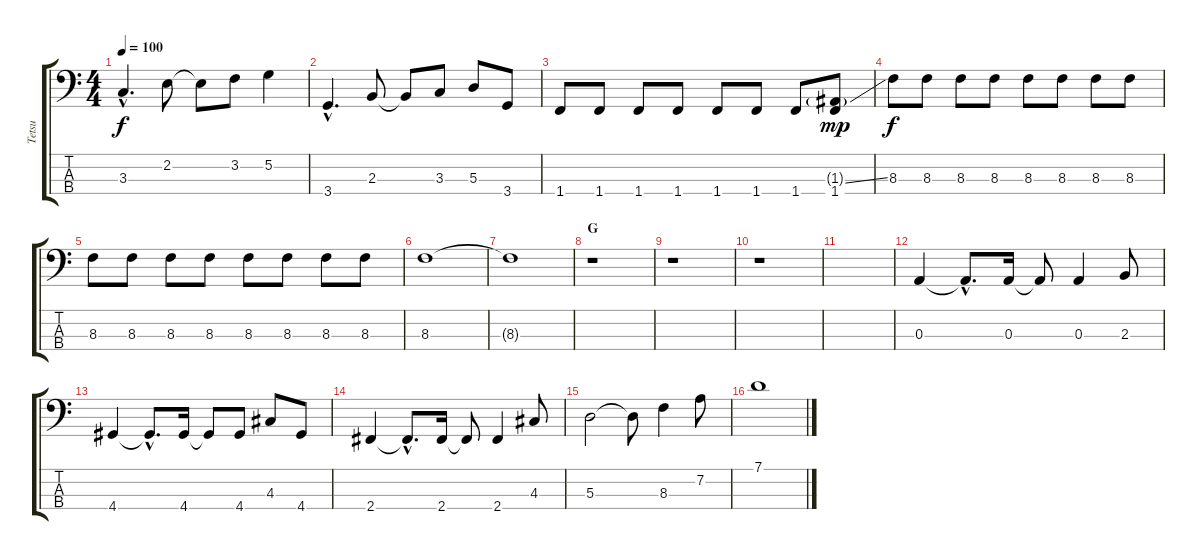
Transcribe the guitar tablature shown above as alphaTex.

\track ("Tetsu" "Tetsu") {instrument electricbasspick}
\staff {score tabs}
\tuning (G2 D2 A1 E1) {hide}
\ts (4 4)
\tempo 100
\clef f4
\ks c
3.3{hac}.4{d dy f} 2.2.8 2.2{t}.8 3.2.8 5.2.4 |
3.4{hac}.4{d} 2.3.8 2.3{t}.8 3.3.8 5.3.8 3.4.8 |
1.4.8 1.4.8 1.4.8 1.4.8 1.4.8 1.4.8 1.4.8 (1.3{ss g} 1.4).8{dy mp} |
8.3.8{dy f} 8.3.8 8.3.8 8.3.8 8.3.8 8.3.8 8.3.8 8.3.8 |
8.3.8 8.3.8 8.3.8 8.3.8 8.3.8 8.3.8 8.3.8 8.3.8 |
8.3.1 |
8.3{t}.1 |
\section ("" "G")
r.1 |
r.1 |
r.1 |
|
0.3.4 0.3{hac t}.8{d} 0.3.16 0.3{t}.8 0.3.4 2.3.8 |
4.4.4 4.4{hac t}.8{d} 4.4.16 4.4{t}.8 4.4.8 4.3.8 4.4.8 |
2.4.4 2.4{hac t}.8{d} 2.4.16 2.4{t}.8 2.4.4 4.3.8 |
5.3.2 5.3{t}.8 8.3.4 7.2.8 |
7.1.1
